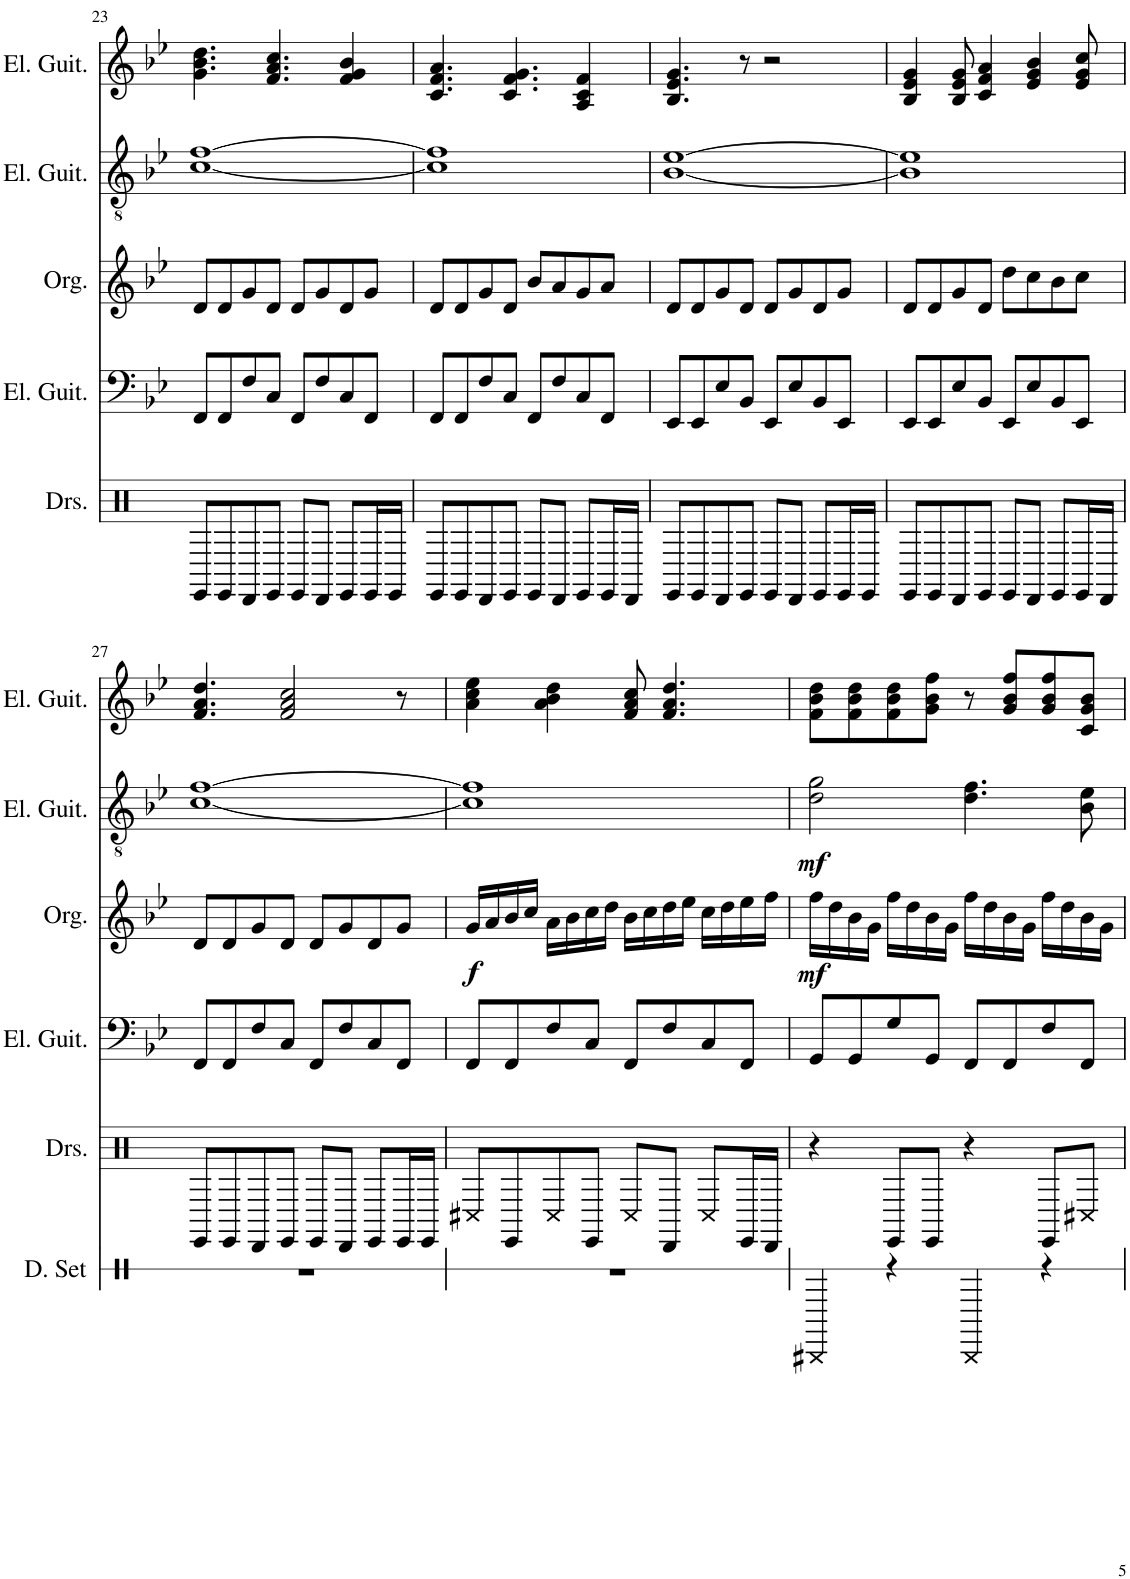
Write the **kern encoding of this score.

**kern	**kern	**kern	**kern	**dynam	**kern	**dynam	**kern
*part6	*part5	*part4	*part3	*part3	*part2	*part2	*part1
*staff6	*staff5	*staff4	*staff3	*staff3	*staff2	*staff2	*staff1
*I"ドラムセット	*I"ドラムセット	*I"エレキギター	*I"オルガン	*	*I"エレキギター	*	*I"エレキギター
!!LO:PB:g=z
*clefX	*clefX	*clefF4	*clefG2	*	*clefGv2	*	*clefG2
*k[]	*k[]	*k[b-e-]	*k[b-e-]	*	*k[b-e-]	*	*k[b-e-]
*M4/4	*M4/4	*M4/4	*M4/4	*	*M4/4	*	*M4/4
=23	=23	=23	=23	=23	=23	=23	=23
1r	8EE/L	8FF/L	8d/L	.	[1c [1f	.	4.g\ 4.b-\ 4.dd\
.	8EE/	8FF/	8d/	.	.	.	.
.	8DD/	8F/	8g/	.	.	.	.
.	8EE/J	8C/J	8d/J	.	.	.	4.f/ 4.a/ 4.cc/
.	8EE/L	8FF/L	8d/L	.	.	.	.
.	8DD/J	8F/	8g/	.	.	.	.
.	8EE/L	8C/	8d/	.	.	.	4f/ 4g/ 4b-/
.	16EE/L	8FF/J	8g/J	.	.	.	.
.	16EE/JJ	.	.	.	.	.	.
=24	=24	=24	=24	=24	=24	=24	=24
1r	8EE/L	8FF/L	8d/L	.	1c] 1f]	.	4.c/ 4.f/ 4.a/
.	8EE/	8FF/	8d/	.	.	.	.
.	8DD/	8F/	8g/	.	.	.	.
.	8EE/J	8C/J	8d/J	.	.	.	4.c/ 4.f/ 4.g/
.	8EE/L	8FF/L	8b-/L	.	.	.	.
.	8DD/J	8F/	8a/	.	.	.	.
.	8EE/L	8C/	8g/	.	.	.	4A/ 4c/ 4f/
.	16EE/L	8FF/J	8a/J	.	.	.	.
.	16DD/JJ	.	.	.	.	.	.
=25	=25	=25	=25	=25	=25	=25	=25
1r	8EE/L	8EE-/L	8d/L	.	[1B- [1e-	.	4.B-/ 4.e-/ 4.g/
.	8EE/	8EE-/	8d/	.	.	.	.
.	8DD/	8E-/	8g/	.	.	.	.
.	8EE/J	8BB-/J	8d/J	.	.	.	8r
.	8EE/L	8EE-/L	8d/L	.	.	.	2r
.	8DD/J	8E-/	8g/	.	.	.	.
.	8EE/L	8BB-/	8d/	.	.	.	.
.	16EE/L	8EE-/J	8g/J	.	.	.	.
.	16EE/JJ	.	.	.	.	.	.
=26	=26	=26	=26	=26	=26	=26	=26
1r	8EE/L	8EE-/L	8d/L	.	1B-] 1e-]	.	4B-/ 4e-/ 4g/
.	8EE/	8EE-/	8d/	.	.	.	.
.	8DD/	8E-/	8g/	.	.	.	8B-/ 8e-/ 8g/
.	8EE/J	8BB-/J	8d/J	.	.	.	4c/ 4f/ 4a/
.	8EE/L	8EE-/L	8dd\L	.	.	.	.
.	8DD/J	8E-/	8cc\	.	.	.	4e-/ 4g/ 4b-/
.	8EE/L	8BB-/	8b-\	.	.	.	.
.	16EE/L	8EE-/J	8cc\J	.	.	.	8e-/ 8g/ 8cc/
.	16DD/JJ	.	.	.	.	.	.
!!LO:LB:g=z
=27	=27	=27	=27	=27	=27	=27	=27
1r	8EE/L	8FF/L	8d/L	.	[1c [1f	.	4.f/ 4.a/ 4.dd/
.	8EE/	8FF/	8d/	.	.	.	.
.	8DD/	8F/	8g/	.	.	.	.
.	8EE/J	8C/J	8d/J	.	.	.	2f/ 2a/ 2cc/
.	8EE/L	8FF/L	8d/L	.	.	.	.
.	8DD/J	8F/	8g/	.	.	.	.
.	8EE/L	8C/	8d/	.	.	.	.
.	16EE/L	8FF/J	8g/J	.	.	.	8r
.	16EE/JJ	.	.	.	.	.	.
=28	=28	=28	=28	=28	=28	=28	=28
!	!	!	!	!LO:DY:b	!	!	!
1r	8C#X/L	8FF/L	16g/LL	f	1c] 1f]	.	4a\ 4cc\ 4ee-\
.	.	.	16a/	.	.	.	.
.	8EE/	8FF/	16b-/	.	.	.	.
.	.	.	16cc/JJ	.	.	.	.
.	8C/	8F/	16a\LL	.	.	.	4a\ 4b-\ 4dd\
.	.	.	16b-\	.	.	.	.
.	8EE/J	8C/J	16cc\	.	.	.	.
.	.	.	16dd\JJ	.	.	.	.
.	8C/L	8FF/L	16b-\LL	.	.	.	8f/ 8a/ 8cc/
.	.	.	16cc\	.	.	.	.
.	8DD/J	8F/	16dd\	.	.	.	4.f/ 4.a/ 4.dd/
.	.	.	16ee-\JJ	.	.	.	.
.	8C/L	8C/	16cc\LL	.	.	.	.
.	.	.	16dd\	.	.	.	.
.	16EE/L	8FF/J	16ee-\	.	.	.	.
.	16DD/JJ	.	16ff\JJ	.	.	.	.
=29	=29	=29	=29	=29	=29	=29	=29
!	!	!	!	!LO:DY:b	!	!LO:DY:b	!
4C#X/	4r	8GG/L	16ff\LL	mf	2d\ 2g\	mf	8f\ 8b-\ 8dd\L
.	.	.	16dd\	.	.	.	.
.	.	8GG/	16b-\	.	.	.	8f\ 8b-\ 8dd\
.	.	.	16g\JJ	.	.	.	.
4r	8EE/L	8G/	16ff\LL	.	.	.	8f\ 8b-\ 8dd\
.	.	.	16dd\	.	.	.	.
.	8EE/J	8GG/J	16b-\	.	.	.	8g\ 8b-\ 8ff\J
.	.	.	16g\JJ	.	.	.	.
4C/	4r	8FF/L	16ff\LL	.	4.d\ 4.f\	.	8r
.	.	.	16dd\	.	.	.	.
.	.	8FF/	16b-\	.	.	.	8g/ 8b-/ 8ff/L
.	.	.	16g\JJ	.	.	.	.
4r	8EE/L	8F/	16ff\LL	.	.	.	8g/ 8b-/ 8ff/
.	.	.	16dd\	.	.	.	.
.	8C#X/J	8FF/J	16b-\	.	8B-\ 8e-\	.	8c/ 8g/ 8b-/J
.	.	.	16g\JJ	.	.	.	.
=	=	=	=	=	=	=	=
*-	*-	*-	*-	*-	*-	*-	*-
